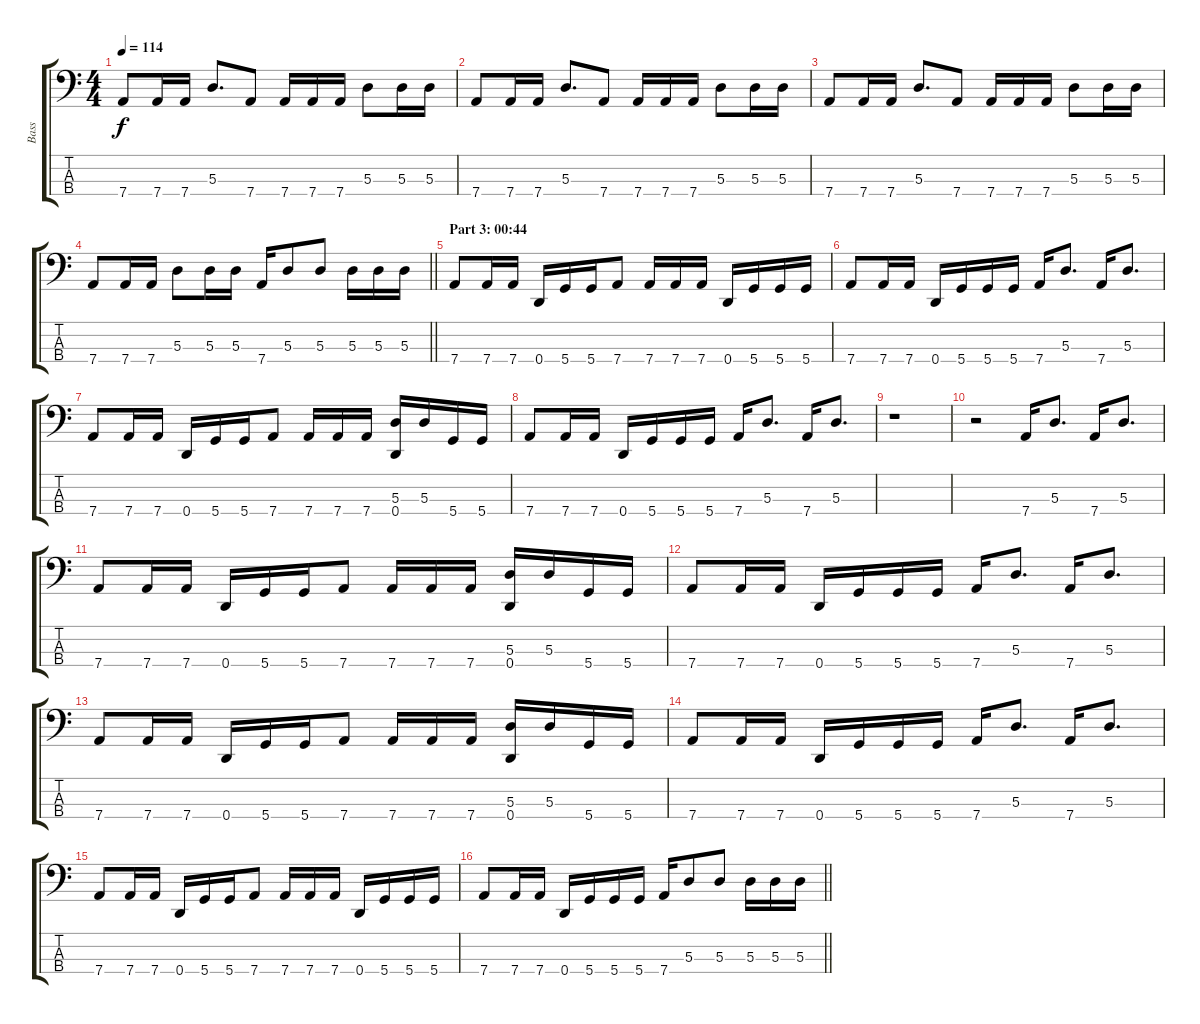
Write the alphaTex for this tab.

\track ("Bass" "Bass") {instrument electricbasspick}
\staff {score tabs}
\tuning (G2 D2 A1 D1) {hide}
\ts (4 4)
\tempo 114
\clef f4
\ks c
7.4.8{dy f} 7.4.16 7.4.16 5.3.8{d} 7.4.8 7.4.16 7.4.16 7.4.16 5.3.8 5.3.16 5.3.16 |
7.4.8 7.4.16 7.4.16 5.3.8{d} 7.4.8 7.4.16 7.4.16 7.4.16 5.3.8 5.3.16 5.3.16 |
7.4.8 7.4.16 7.4.16 5.3.8{d} 7.4.8 7.4.16 7.4.16 7.4.16 5.3.8 5.3.16 5.3.16 |
\barLineRight lightlight
7.4.8 7.4.16 7.4.16 5.3.8 5.3.16 5.3.16 7.4.16 5.3.8 5.3.8 5.3.16 5.3.16 5.3.16 |
\section ("" "Part 3: 00:44")
7.4.8 7.4.16 7.4.16 0.4.16 5.4.16 5.4.16 7.4.8 7.4.16 7.4.16 7.4.16 0.4.16 5.4.16 5.4.16 5.4.16 |
7.4.8 7.4.16 7.4.16 0.4.16 5.4.16 5.4.16 5.4.16 7.4.16 5.3.8{d} 7.4.16 5.3.8{d} |
7.4.8 7.4.16 7.4.16 0.4.16 5.4.16 5.4.16 7.4.8 7.4.16 7.4.16 7.4.16 (5.3 0.4).16 5.3.16 5.4.16 5.4.16 |
7.4.8 7.4.16 7.4.16 0.4.16 5.4.16 5.4.16 5.4.16 7.4.16 5.3.8{d} 7.4.16 5.3.8{d} |
r.1 |
r.2 7.4.16 5.3.8{d} 7.4.16 5.3.8{d} |
7.4.8 7.4.16 7.4.16 0.4.16 5.4.16 5.4.16 7.4.8 7.4.16 7.4.16 7.4.16 (5.3 0.4).16 5.3.16 5.4.16 5.4.16 |
7.4.8 7.4.16 7.4.16 0.4.16 5.4.16 5.4.16 5.4.16 7.4.16 5.3.8{d} 7.4.16 5.3.8{d} |
7.4.8 7.4.16 7.4.16 0.4.16 5.4.16 5.4.16 7.4.8 7.4.16 7.4.16 7.4.16 (5.3 0.4).16 5.3.16 5.4.16 5.4.16 |
7.4.8 7.4.16 7.4.16 0.4.16 5.4.16 5.4.16 5.4.16 7.4.16 5.3.8{d} 7.4.16 5.3.8{d} |
7.4.8 7.4.16 7.4.16 0.4.16 5.4.16 5.4.16 7.4.8 7.4.16 7.4.16 7.4.16 0.4.16 5.4.16 5.4.16 5.4.16 |
\barLineRight lightlight
7.4.8 7.4.16 7.4.16 0.4.16 5.4.16 5.4.16 5.4.16 7.4.16 5.3.8 5.3.8 5.3.16 5.3.16 5.3.16
